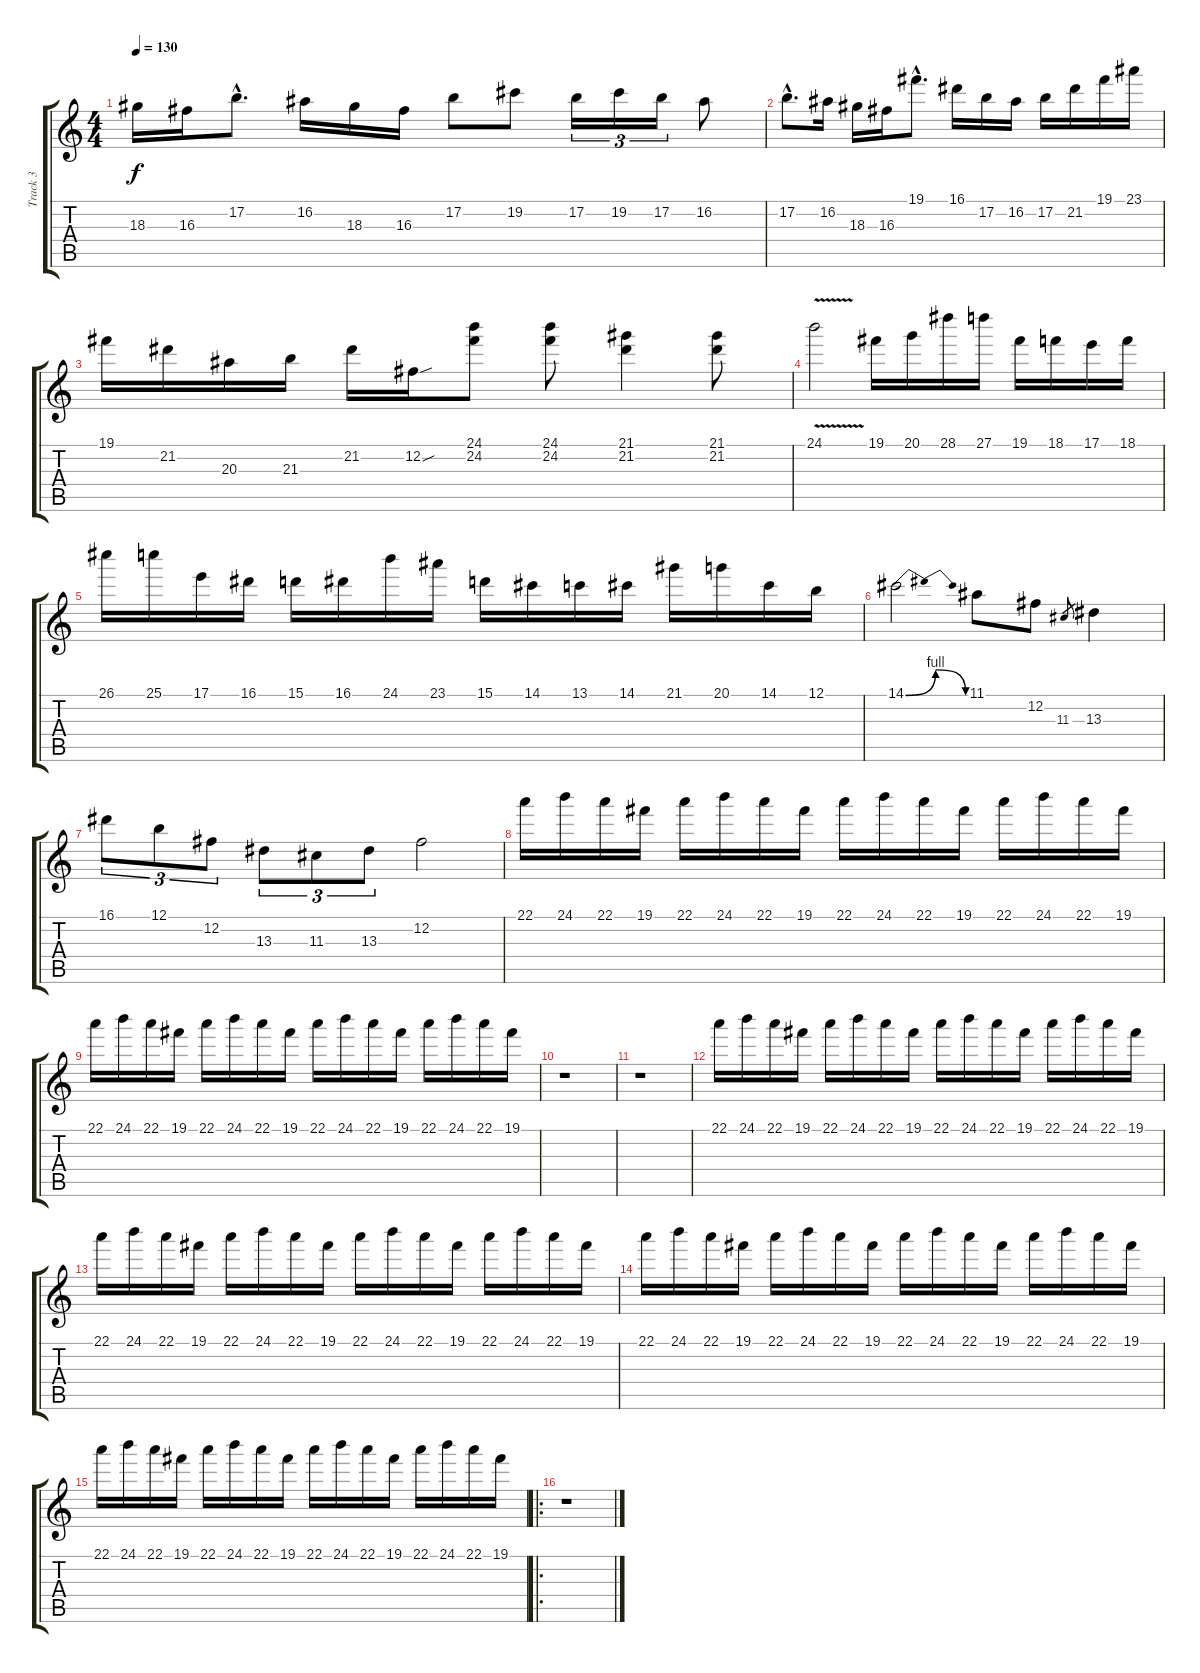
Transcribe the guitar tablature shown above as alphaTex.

\track ("Track 3" "Track 3") {instrument distortionguitar}
\staff {score tabs}
\tuning (B3 Gb3 D3 A2 E2 B1) {hide}
\ts (4 4)
\tempo 130
\clef g2
\ks c
18.3.16{dy f} 16.3.16 17.2{hac}.8{d} 16.2.16 18.3.16 16.3.16 17.2.8 19.2.8 17.2.16{tu (3 2)} 19.2.16{tu (3 2)} 17.2.16{tu (3 2)} 16.2.8 |
17.2{hac}.8{d} 16.2.16 18.3.16 16.3.16 19.1{hac}.8{d} 16.1.16 17.2.16 16.2.16 17.2.16 21.2.16 19.1.16 23.1.16 |
19.1.16 21.2.16 20.3.16 21.3.16 21.2.16 12.2{sou}.16 (24.1 24.2).8 (24.1 24.2).8 (21.1 21.2).4 (21.1 21.2).8 |
24.1{v}.2 19.1.16 20.1.16 28.1.16 27.1.16 19.1.16 18.1.16 17.1.16 18.1.16 |
26.1.16 25.1.16 17.1.16 16.1.16 15.1.16 16.1.16 24.1.16 23.1.16 15.1.16 14.1.16 13.1.16 14.1.16 21.1.16 20.1.16 14.1.16 12.1.16 |
14.1{be (bendrelease 0 0 30 4 55 4 60 0)}.2 11.1.8 12.2.8 11.3.8{gr} 13.3.4 |
16.1.8{tu (3 2)} 12.1.8{tu (3 2)} 12.2.8{tu (3 2)} 13.3.8{tu (3 2)} 11.3.8{tu (3 2)} 13.3.8{tu (3 2)} 12.2.2 |
22.1.16 24.1.16 22.1.16 19.1.16 22.1.16 24.1.16 22.1.16 19.1.16 22.1.16 24.1.16 22.1.16 19.1.16 22.1.16 24.1.16 22.1.16 19.1.16 |
22.1.16{volume 0} 24.1.16 22.1.16 19.1.16 22.1.16 24.1.16 22.1.16 19.1.16 22.1.16 24.1.16 22.1.16 19.1.16 22.1.16 24.1.16 22.1.16 19.1.16 |
r.1 |
r.1 |
22.1.16 24.1.16 22.1.16 19.1.16 22.1.16 24.1.16 22.1.16 19.1.16 22.1.16{volume 6} 24.1.16 22.1.16 19.1.16 22.1.16 24.1.16 22.1.16 19.1.16 |
22.1.16{volume 10} 24.1.16 22.1.16 19.1.16 22.1.16 24.1.16 22.1.16 19.1.16 22.1.16 24.1.16 22.1.16 19.1.16 22.1.16 24.1.16 22.1.16 19.1.16 |
22.1.16{volume 2} 24.1.16 22.1.16 19.1.16 22.1.16 24.1.16 22.1.16 19.1.16 22.1.16 24.1.16 22.1.16 19.1.16 22.1.16 24.1.16 22.1.16 19.1.16 |
22.1.16 24.1.16 22.1.16 19.1.16 22.1.16 24.1.16 22.1.16 19.1.16 22.1.16 24.1.16 22.1.16 19.1.16 22.1.16 24.1.16 22.1.16 19.1.16 |
\ro
r.1
